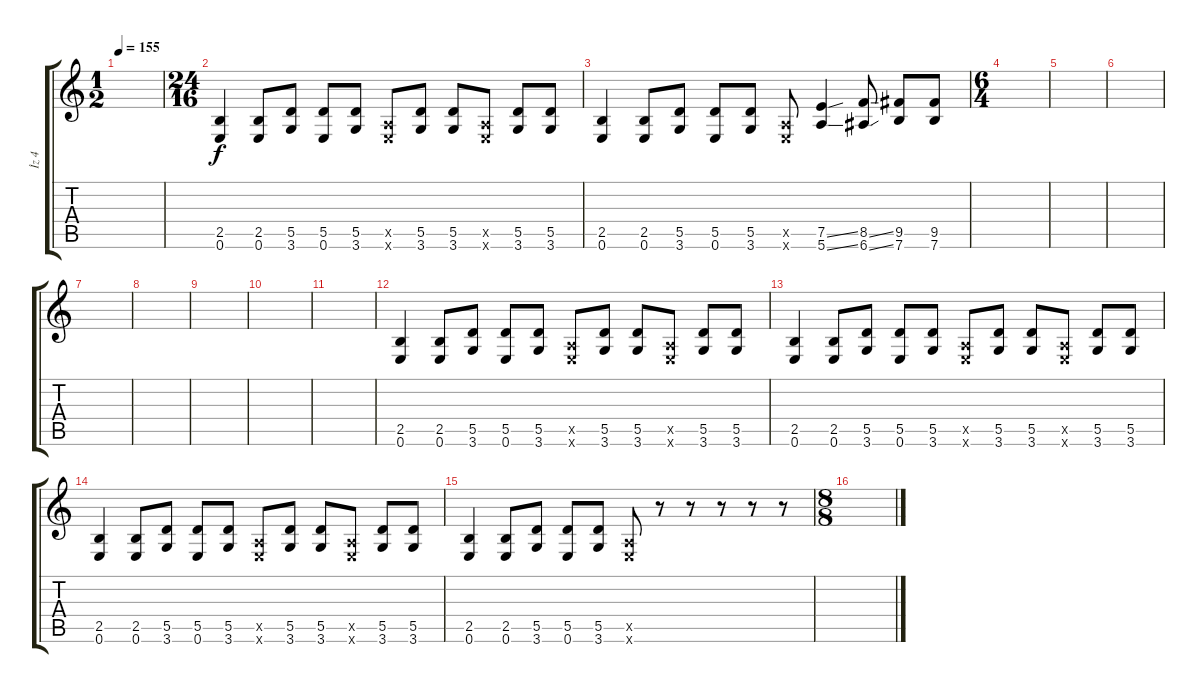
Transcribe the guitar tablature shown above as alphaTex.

\track ("İz 4" "İz 4") {instrument distortionguitar}
\staff {score tabs}
\tuning (E4 B3 G3 D3 A2 E2) {hide}
\ts (1 2)
\tempo 155
\clef g2
\ks c
|
\ts (24 16)
(2.5 0.6).4 (2.5 0.6).8 (5.5 3.6).8 (5.5 0.6).8 (5.5 3.6).8 (0.5{x} 0.6{x}).8 (5.5 3.6).8 (5.5 3.6).8 (0.5{x} 0.6{x}).8 (5.5 3.6).8 (5.5 3.6).8 |
(2.5 0.6).4 (2.5 0.6).8 (5.5 3.6).8 (5.5 0.6).8 (5.5 3.6).8 (0.5{x} 0.6{x}).8 (7.5{ss} 5.6{ss}).4 (8.5{ss} 6.6{ss}).8 (9.5 7.6).8 (9.5 7.6).8 |
\ts (6 4)
|
|
|
|
|
|
|
|
(2.5 0.6).4{volume 13 instrument overdrivenguitar} (2.5 0.6).8 (5.5 3.6).8 (5.5 0.6).8 (5.5 3.6).8 (0.5{x} 0.6{x}).8 (5.5 3.6).8 (5.5 3.6).8 (0.5{x} 0.6{x}).8 (5.5 3.6).8 (5.5 3.6).8 |
(2.5 0.6).4{instrument overdrivenguitar} (2.5 0.6).8 (5.5 3.6).8 (5.5 0.6).8 (5.5 3.6).8 (0.5{x} 0.6{x}).8 (5.5 3.6).8 (5.5 3.6).8 (0.5{x} 0.6{x}).8 (5.5 3.6).8 (5.5 3.6).8 |
(2.5 0.6).4{instrument overdrivenguitar} (2.5 0.6).8 (5.5 3.6).8 (5.5 0.6).8 (5.5 3.6).8 (0.5{x} 0.6{x}).8 (5.5 3.6).8 (5.5 3.6).8 (0.5{x} 0.6{x}).8 (5.5 3.6).8 (5.5 3.6).8 |
(2.5 0.6).4 (2.5 0.6).8 (5.5 3.6).8 (5.5 0.6).8 (5.5 3.6).8 (0.5{x} 0.6{x}).8 r.8 r.8 r.8 r.8 r.8 |
\ts (8 8)
